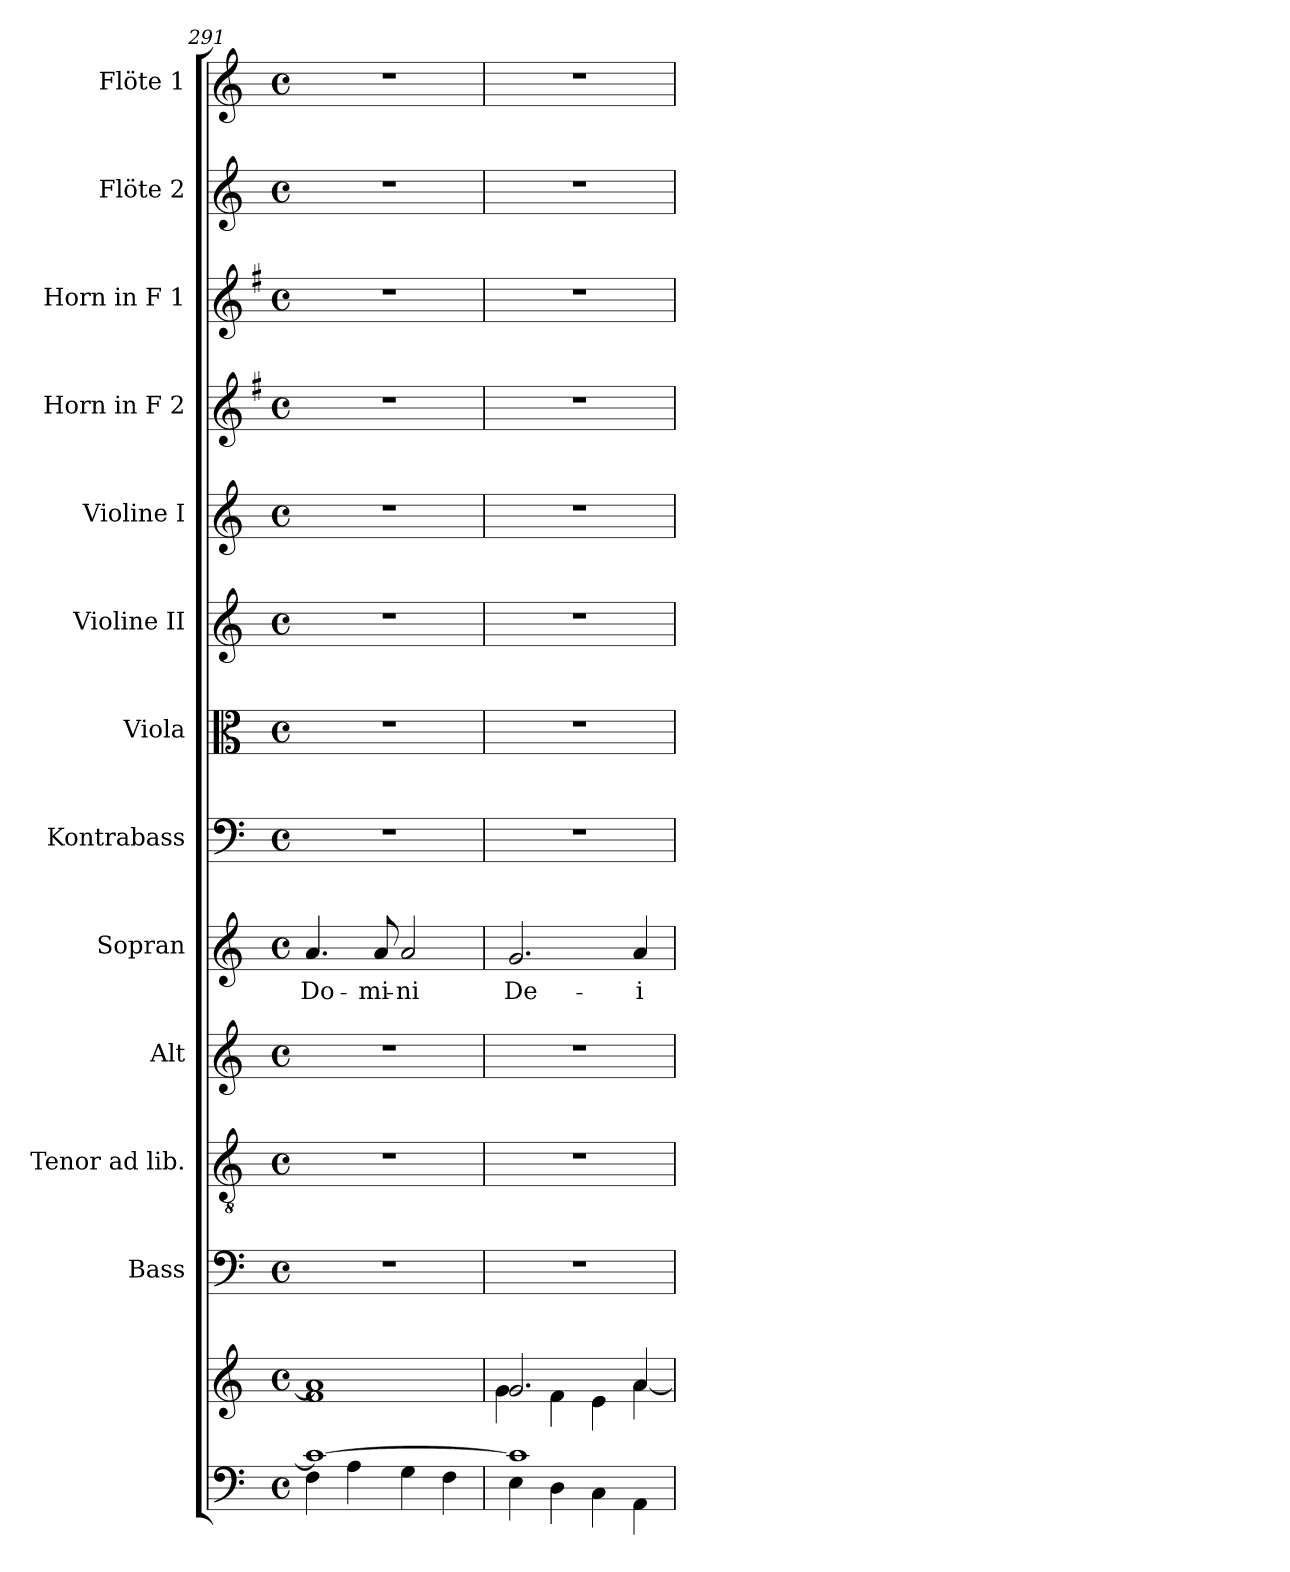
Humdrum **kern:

**kern	**kern	**kern	**kern	**kern	**kern	**text	**kern	**kern	**kern	**kern	**kern	**kern	**kern	**kern
*part13	*part13	*part12	*part11	*part10	*part9	*part9	*part8	*part7	*part6	*part5	*part4	*part3	*part2	*part1
*staff14	*staff13	*staff12	*staff11	*staff10	*staff9	*staff9	*staff8	*staff7	*staff6	*staff5	*staff4	*staff3	*staff2	*staff1
*	*	*I"Bass	*I"Tenor ad lib.	*I"Alt	*I"Sopran	*	*I"Kontrabass	*I"Viola	*I"Violine II	*I"Violine I	*I"Horn in F 2	*I"Horn in F 1	*I"Flöte 2	*I"Flöte 1
*	*	*I'B.	*I'T.	*I'A.	*I'S.	*	*I'Kb.	*I'Vla.	*I'Vl. II	*I'Vl. I	*	*	*I'Fl. 2	*I'Fl. 1
!!LO:PB:g=z
*clefF4	*clefG2	*clefF4	*clefGv2	*clefG2	*clefG2	*	*clefF4	*clefC3	*clefG2	*clefG2	*clefG2	*clefG2	*clefG2	*clefG2
*	*	*	*	*	*	*	*ITrd7c12	*	*	*	*ITrd4c7	*ITrd4c7	*	*
*k[]	*k[]	*k[]	*k[]	*k[]	*k[]	*	*k[]	*k[]	*k[]	*k[]	*k[]	*k[]	*k[]	*k[]
*C:	*C:	*C:	*C:	*C:	*C:	*	*C:	*C:	*C:	*C:	*C:	*C:	*C:	*C:
*M4/4	*M4/4	*M4/4	*M4/4	*M4/4	*M4/4	*	*M4/4	*M4/4	*M4/4	*M4/4	*M4/4	*M4/4	*M4/4	*M4/4
*met(c)	*met(c)	*met(c)	*met(c)	*met(c)	*met(c)	*	*met(c)	*met(c)	*met(c)	*met(c)	*met(c)	*met(c)	*met(c)	*met(c)
=291	=291	=291	=291	=291	=291	=291	=291	=291	=291	=291	=291	=291	=291	=291
*^	*^	*	*	*	*	*	*	*	*	*	*	*	*	*
!	!	!	!	!	!	!	!	!LO:LY:b	!	!	!	!	!	!	!	!
1c_	4F\	1a]	1f	1r	1r	1r	4.a/	Do-	1r	1r	1r	1r	1r	1r	1r	1r
.	4A\	.	.	.	.	.	.	.	.	.	.	.	.	.	.	.
!	!	!	!	!	!	!	!	!LO:LY:b	!	!	!	!	!	!	!	!
.	.	.	.	.	.	.	8a/	-mi-	.	.	.	.	.	.	.	.
!	!	!	!	!	!	!	!	!LO:LY:b	!	!	!	!	!	!	!	!
.	4G\	.	.	.	.	.	2a/	-ni	.	.	.	.	.	.	.	.
.	4F\	.	.	.	.	.	.	.	.	.	.	.	.	.	.	.
=292	=292	=292	=292	=292	=292	=292	=292	=292	=292	=292	=292	=292	=292	=292	=292	=292
!	!	!	!	!	!	!	!	!LO:LY:b	!	!	!	!	!	!	!	!
1c]	4E\	2.g/	4g\	1r	1r	1r	2.g/	De-	1r	1r	1r	1r	1r	1r	1r	1r
.	4D\	.	4f\	.	.	.	.	.	.	.	.	.	.	.	.	.
.	4C\	.	4e\	.	.	.	.	.	.	.	.	.	.	.	.	.
!	!	!	!	!	!	!	!	!LO:LY:b	!	!	!	!	!	!	!	!
.	4AA\	4a/	[<4a\	.	.	.	4a/	-i	.	.	.	.	.	.	.	.
*v	*v	*	*	*	*	*	*	*	*	*	*	*	*	*	*	*
*	*v	*v	*	*	*	*	*	*	*	*	*	*	*	*	*
=	=	=	=	=	=	=	=	=	=	=	=	=	=	=
*-	*-	*-	*-	*-	*-	*-	*-	*-	*-	*-	*-	*-	*-	*-
